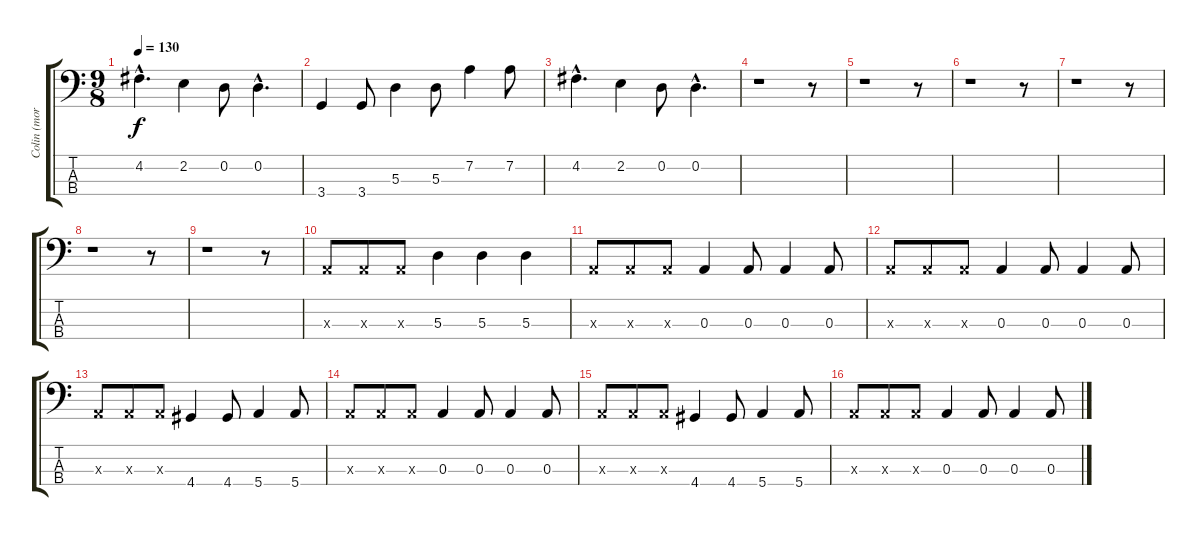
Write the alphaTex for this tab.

\track ("Colin (morning bell)" "Colin (mor") {instrument fretlessbass}
\staff {score tabs}
\tuning (G2 D2 A1 E1) {hide}
\ts (9 8)
\tempo 130
\clef f4
\ks c
4.2{hac}.4{d dy f} 2.2.4 0.2.8 0.2{hac}.4{d} |
3.4.4 3.4.8 5.3.4 5.3.8 7.2.4 7.2.8 |
4.2{hac}.4{d} 2.2.4 0.2.8 0.2{hac}.4{d} |
r.1 r.8 |
r.1 r.8 |
r.1 r.8 |
r.1 r.8 |
r.1 r.8 |
r.1 r.8 |
0.3{x}.8 0.3{x}.8 0.3{x}.8 5.3.4 5.3.4 5.3.4 |
0.3{x}.8 0.3{x}.8 0.3{x}.8 0.3.4 0.3.8 0.3.4 0.3.8 |
0.3{x}.8 0.3{x}.8 0.3{x}.8 0.3.4 0.3.8 0.3.4 0.3.8 |
0.3{x}.8 0.3{x}.8 0.3{x}.8 4.4.4 4.4.8 5.4.4 5.4.8 |
0.3{x}.8 0.3{x}.8 0.3{x}.8 0.3.4 0.3.8 0.3.4 0.3.8 |
0.3{x}.8 0.3{x}.8 0.3{x}.8 4.4.4 4.4.8 5.4.4 5.4.8 |
0.3{x}.8 0.3{x}.8 0.3{x}.8 0.3.4 0.3.8 0.3.4 0.3.8
